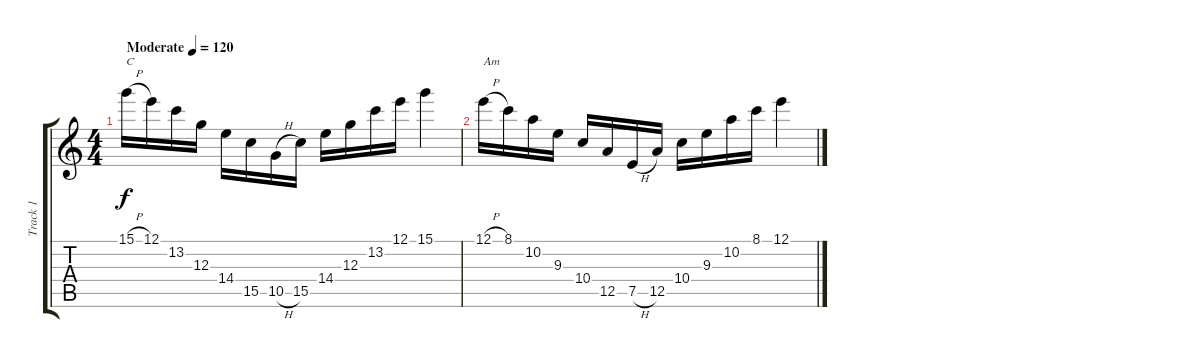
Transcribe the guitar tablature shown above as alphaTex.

\track ("Track 1" "Track 1") {instrument acousticguitarsteel}
\staff {score tabs}
\tuning (E4 B3 G3 D3 A2 E2) {hide}
\ts (4 4)
\tempo (120 "Moderate")
\clef g2
\ks c
15.1{h}.16{txt "C" dy f instrument acousticguitarsteel} 12.1.16 13.2.16 12.3.16 14.4.16 15.5.16 10.5{h}.16 15.5.16 14.4.16 12.3.16 13.2.16 12.1.16 15.1.4 |
12.1{h}.16{txt "Am"} 8.1.16 10.2.16 9.3.16 10.4.16 12.5.16 7.5{h}.16 12.5.16 10.4.16 9.3.16 10.2.16 8.1.16 12.1.4
